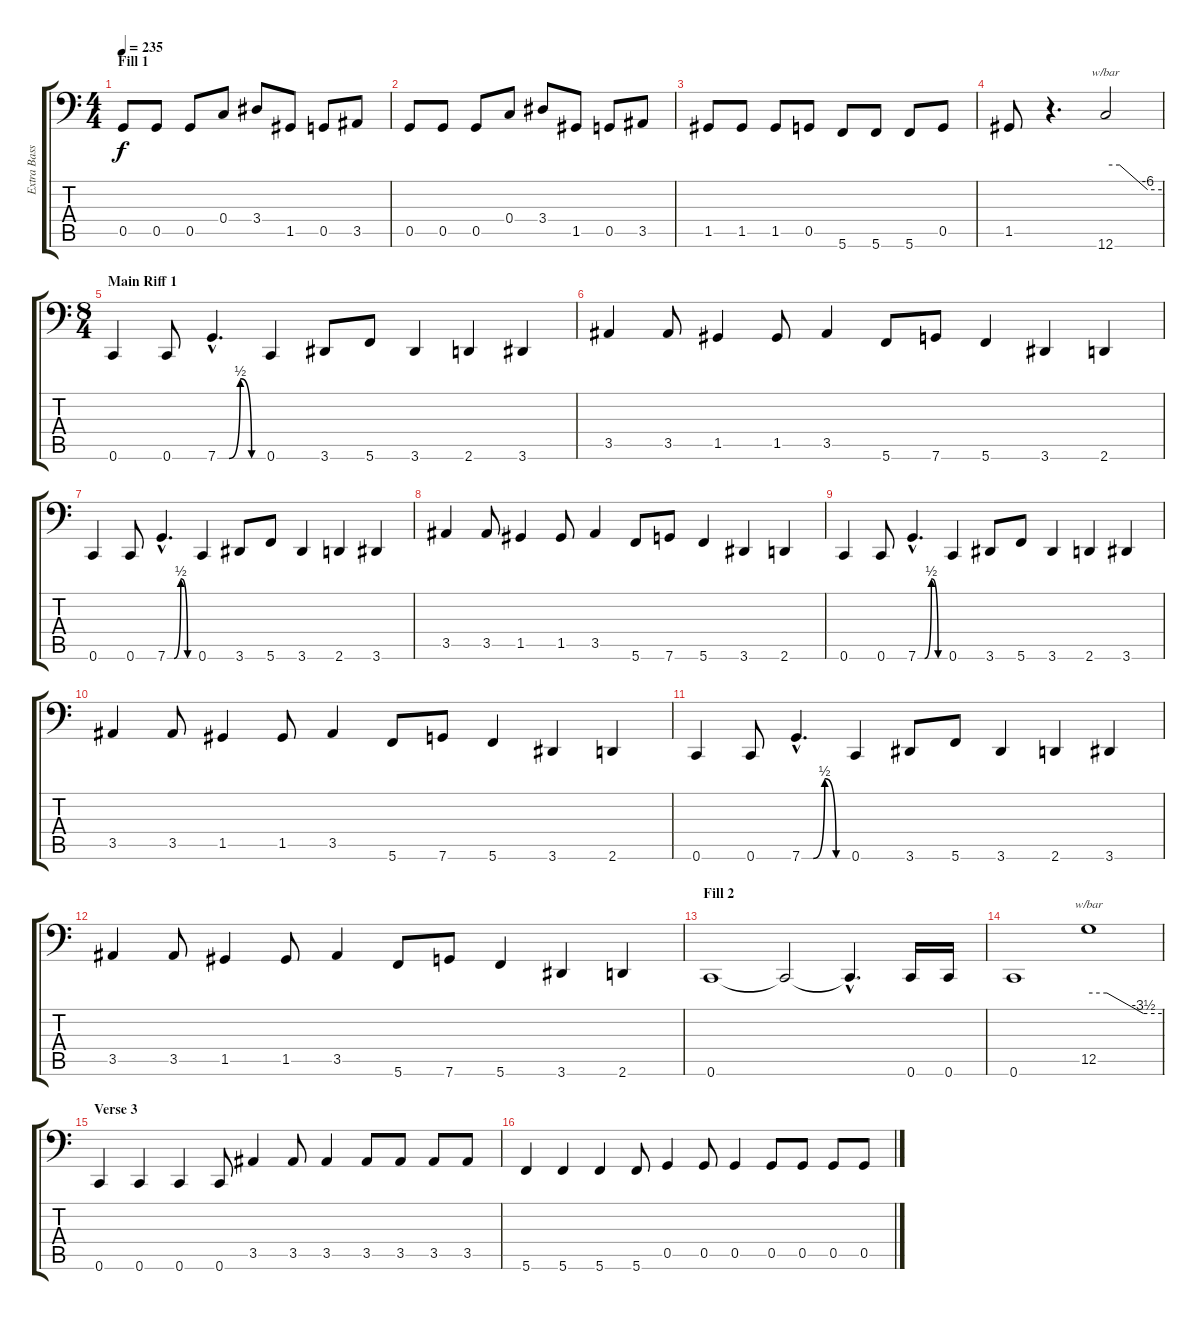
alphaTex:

\track ("Extra Bass (Joe P.)" "Extra Bass") {instrument fretlessbass}
\staff {score tabs}
\tuning (D3 A2 F2 C2 G1 C1) {hide}
\ts (4 4)
\section ("" "Fill 1")
\tempo 235
\clef f4
\ks c
0.5.8{dy f} 0.5.8 0.5.8 0.4.8 3.4.8 1.5.8 0.5.8 3.5.8 |
0.5.8 0.5.8 0.5.8 0.4.8 3.4.8 1.5.8 0.5.8 3.5.8 |
1.5.8 1.5.8 1.5.8 0.5.8 5.6.8 5.6.8 5.6.8 0.5.8 |
1.5.8 r.4{d} 12.6.2{tbe (custom default 0 0 15 0 45 -24 60 -24)} |
\ts (8 4)
\section ("" "Main Riff 1")
0.6.4 0.6.8 7.6{be (custom 0 0 15 0 30 2 45 0 60 0) hac}.4{d} 0.6.4 3.6.8 5.6.8 3.6.4 2.6.4 3.6.4 |
3.5.4 3.5.8 1.5.4 1.5.8 3.5.4 5.6.8 7.6.8 5.6.4 3.6.4 2.6.4 |
0.6.4 0.6.8 7.6{be (custom 0 0 15 0 30 2 45 0 60 0) hac}.4{d} 0.6.4 3.6.8 5.6.8 3.6.4 2.6.4 3.6.4 |
3.5.4 3.5.8 1.5.4 1.5.8 3.5.4 5.6.8 7.6.8 5.6.4 3.6.4 2.6.4 |
0.6.4 0.6.8 7.6{be (custom 0 0 15 0 30 2 45 0 60 0) hac}.4{d} 0.6.4 3.6.8 5.6.8 3.6.4 2.6.4 3.6.4 |
3.5.4 3.5.8 1.5.4 1.5.8 3.5.4 5.6.8 7.6.8 5.6.4 3.6.4 2.6.4 |
0.6.4 0.6.8 7.6{be (custom 0 0 15 0 30 2 45 0 60 0) hac}.4{d} 0.6.4 3.6.8 5.6.8 3.6.4 2.6.4 3.6.4 |
3.5.4 3.5.8 1.5.4 1.5.8 3.5.4 5.6.8 7.6.8 5.6.4 3.6.4 2.6.4 |
\section ("" "Fill 2")
0.6.1 0.6{t}.2 0.6{hac t}.4{d} 0.6.16 0.6.16 |
0.6.1 12.5.1{tbe (custom default 0 0 15 0 45 -14 60 -14)} |
\section ("" "Verse 3")
0.6.4 0.6.4 0.6.4 0.6.8 3.5.4 3.5.8 3.5.4 3.5.8 3.5.8 3.5.8 3.5.8 |
5.6.4 5.6.4 5.6.4 5.6.8 0.5.4 0.5.8 0.5.4 0.5.8 0.5.8 0.5.8 0.5.8
